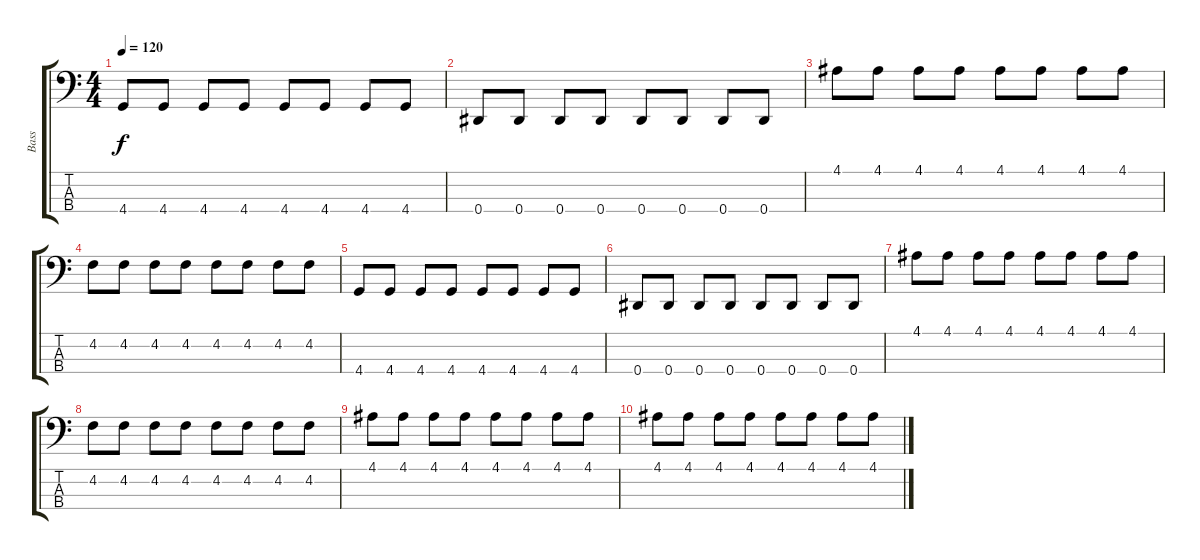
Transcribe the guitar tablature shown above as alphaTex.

\track ("Bass" "Bass") {instrument acousticbass}
\staff {score tabs}
\tuning (Gb2 Db2 Ab1 Eb1) {hide}
\ts (4 4)
\tempo 120
\clef f4
\ks c
4.4.8{dy f} 4.4.8 4.4.8 4.4.8 4.4.8 4.4.8 4.4.8 4.4.8 |
0.4.8 0.4.8 0.4.8 0.4.8 0.4.8 0.4.8 0.4.8 0.4.8 |
4.1.8 4.1.8 4.1.8 4.1.8 4.1.8 4.1.8 4.1.8 4.1.8 |
4.2.8 4.2.8 4.2.8 4.2.8 4.2.8 4.2.8 4.2.8 4.2.8 |
4.4.8 4.4.8 4.4.8 4.4.8 4.4.8 4.4.8 4.4.8 4.4.8 |
0.4.8 0.4.8 0.4.8 0.4.8 0.4.8 0.4.8 0.4.8 0.4.8 |
4.1.8 4.1.8 4.1.8 4.1.8 4.1.8 4.1.8 4.1.8 4.1.8 |
4.2.8 4.2.8 4.2.8 4.2.8 4.2.8 4.2.8 4.2.8 4.2.8 |
4.1.8 4.1.8 4.1.8 4.1.8 4.1.8 4.1.8 4.1.8 4.1.8 |
4.1.8 4.1.8 4.1.8 4.1.8 4.1.8 4.1.8 4.1.8 4.1.8
